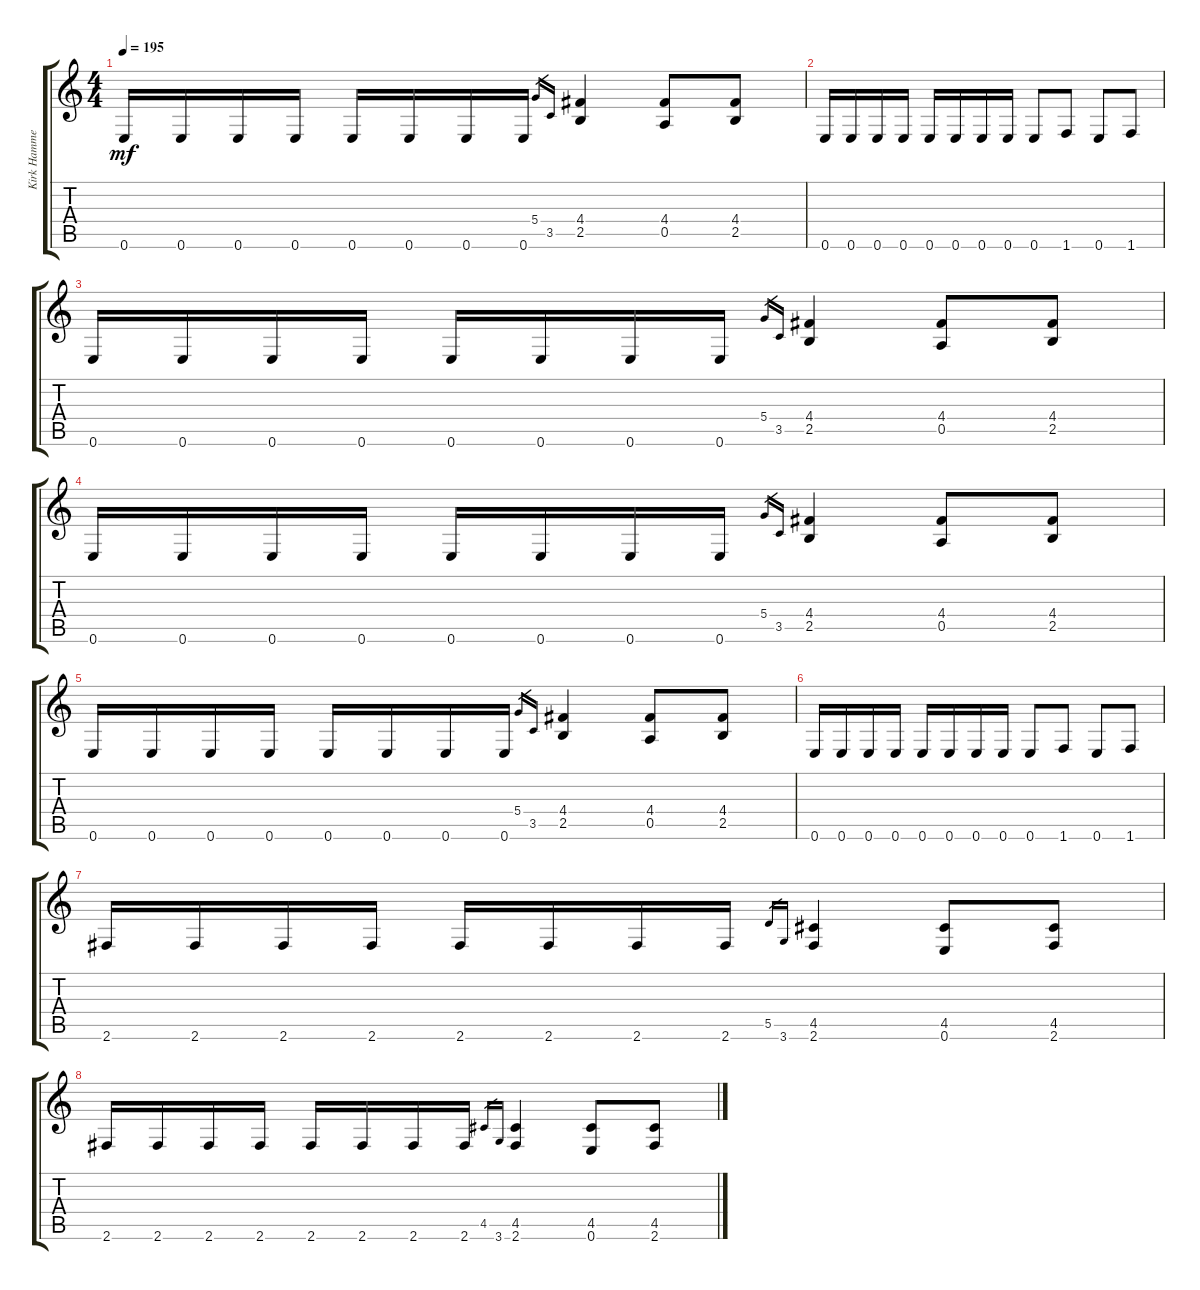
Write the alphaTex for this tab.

\track ("Kirk Hammet" "Kirk Hamme") {instrument distortionguitar}
\staff {score tabs}
\tuning (E4 B3 G3 D3 A2 E2) {hide}
\ts (4 4)
\tempo 195
\clef g2
\ks c
0.6.16{dy mf} 0.6.16 0.6.16 0.6.16 0.6.16 0.6.16 0.6.16 0.6.16 5.4.16{gr} 3.5.16{gr} (4.4 2.5).4 (4.4 0.5).8 (4.4 2.5).8 |
0.6.16 0.6.16 0.6.16 0.6.16 0.6.16 0.6.16 0.6.16 0.6.16 0.6.8 1.6.8 0.6.8 1.6.8 |
0.6.16 0.6.16 0.6.16 0.6.16 0.6.16 0.6.16 0.6.16 0.6.16 5.4.16{gr} 3.5.16{gr} (4.4 2.5).4 (4.4 0.5).8 (4.4 2.5).8 |
0.6.16 0.6.16 0.6.16 0.6.16 0.6.16 0.6.16 0.6.16 0.6.16 5.4.16{gr} 3.5.16{gr} (4.4 2.5).4 (4.4 0.5).8 (4.4 2.5).8 |
0.6.16 0.6.16 0.6.16 0.6.16 0.6.16 0.6.16 0.6.16 0.6.16 5.4.16{gr} 3.5.16{gr} (4.4 2.5).4 (4.4 0.5).8 (4.4 2.5).8 |
0.6.16 0.6.16 0.6.16 0.6.16 0.6.16 0.6.16 0.6.16 0.6.16 0.6.8 1.6.8 0.6.8 1.6.8 |
2.6.16 2.6.16 2.6.16 2.6.16 2.6.16 2.6.16 2.6.16 2.6.16 5.5.16{gr} 3.6.16{gr} (4.5 2.6).4 (4.5 0.6).8 (4.5 2.6).8 |
2.6.16 2.6.16 2.6.16 2.6.16 2.6.16 2.6.16 2.6.16 2.6.16 4.5.16{gr} 3.6.16{gr} (4.5 2.6).4 (4.5 0.6).8 (4.5 2.6).8
